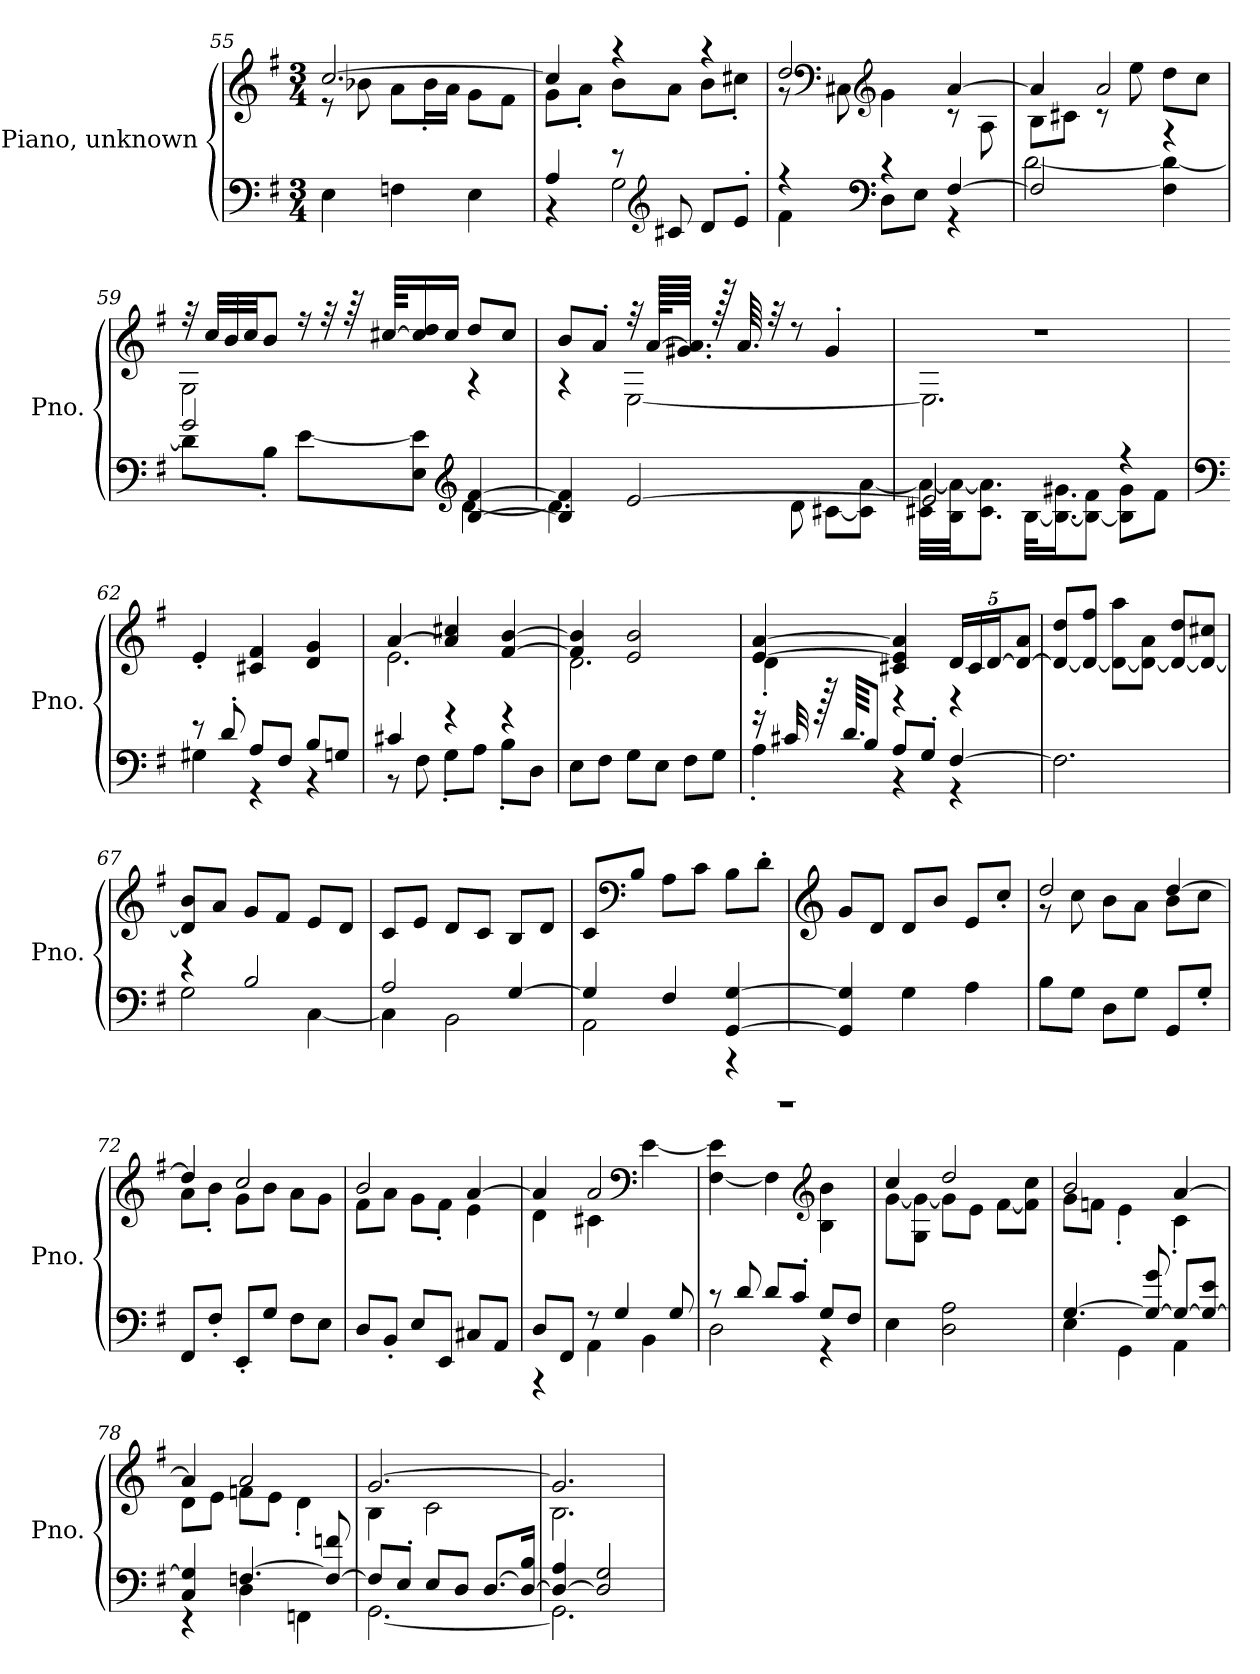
**kern	**kern
*part1	*part1
*staff2	*staff1
*I"Piano, unknown	*
*I'Pno.	*
*clefF4	*clefG2
*k[f#]	*k[f#]
*M3/4	*M3/4
=55	=55
*	*^
4E\	[2.cc/	8r
.	.	8b-X\
4Fn\	.	8a\L
.	.	16b-'\L
.	.	16a\JJ
4E\	.	8g\L
.	.	8f#\J
=56	=56	=56
*^	*	*
4A/	4r	4cc/]	8g\L
.	.	.	8a'\J
8r	2G\	4r	8b\L
*clefG2	*	*	*
8c#X/	.	.	8a\J
8d/L	.	4r	8b\L
8e'/J	.	.	8cc#X'\J
!!LO:LB:g=z	!!
=57	=57	=57	=57
4r	4f#\	2dd/	8r
*	*	*clefF4	*
.	.	.	8C#X\
*clefF4	*	*clefG2	*
4r	8D\L	.	4g\
.	8E\J	.	.
[4F#/	4r	[4a/	8r
.	.	.	8A\
=58	=58	=58	=58
2F#/]	[2d\	4a/]	8B\L
.	.	.	8c#X\J
.	.	2a/	8r
.	.	.	8ee\
4r	4F#\ 4d\_	.	8dd\L
.	.	.	8cc\J
=59	=59	=59	=59
2g/	8d\L]	32r	2G\
.	.	32cc/LLL	.
.	.	32b/	.
.	.	32cc/JJ	.
.	8B'\J	8b/J	.
.	[8e\L	16r	.
.	.	32r	.
.	.	64r	.
.	.	[64cc#X/KKLL	.
.	8E\ 8e\]J	16cc#/] 16dd/	.
.	.	16cc#/JJ	.
*clefG2	*	*	*
[4B/ [4f#/	[4d\	8dd/L	4r
.	.	8cc#/J	.
!!LO:LB:g=z	!!
=60	=60	=60	=60
4B/] 4f#/]	4.d\]	8b/L	4r
.	.	8a'/J	.
[2e/	.	32r	[2E\
.	.	[128a/KLLLL	.
.	.	64.g#X/ 64.a/]JJJJ	.
.	.	128r	.
.	.	64.a/	.
.	.	32r	.
.	8d\	8r	.
.	[8c#X\L	4g#'/	.
.	8c#\] [8a\J	.	.
=61	=61	=61	=61
2e/]	32c#X\ 32a\_LLL	2.r	2.E\]
.	32B\ 32a\_JJ	.	.
.	8.c#\ 8.a\]J	.	.
.	[32B\KLL	.	.
.	16.B\_ 16.g#X\J	.	.
.	8B\_ 8f#\J	.	.
4r	8B\] 8g#\L	.	.
.	8f#\J	.	.
*	*	*v	*v
=62	=62	=62
*clefF4	*	*
8r	4G#X\	4e'/
8d'/	.	.
8A/L	4r	4c#X/ 4f#/
8F#/J	.	.
8B/L	4r	4d/ 4g/
8Gn/J	.	.
!!LO:LB:g=z
=63	=63	=63
*	*	*^
4c#X/	8r	[4a/	2.e\
.	8F#\	.	.
4r	8G'\L	4a/] 4cc#X/	.
.	8A\J	.	.
4r	8B'\L	[4f#/ [4b/	.
.	8D\J	.	.
*v	*v	*	*
=64	=64	=64
8E\L	4f#/] 4b/]	2.d\
8F#\J	.	.
8G\L	2e/ 2b/	.
8E\J	.	.
8F#\L	.	.
8G\J	.	.
=65	=65	=65
*^	*	*
16r	4A'\	[4e/ [4a/	4d'\
32c#X/	.	.	.
128r	.	.	.
64.d/KKKL	.	.	.
8B/J	.	.	.
8A/L	4r	4c#X/ 4e/] 4a/]	4r
8G'/J	.	.	.
*	*	*Xbrackettup	*
[4F#/	4r	20d/LL	4r
.	.	20c#/	.
.	.	[20d/J	.
.	.	10d/_ 10a/J	.
*v	*v	*	*
*	*v	*v
=66	=66
2.F#\]	8d/_ 8dd/L
.	8d/_ 8ff#/J
.	8d\_ 8aa\L
.	8d\_ 8a\J
.	8d/_ 8dd/L
.	8d/_ 8cc#X/J
!!LO:LB:g=z
=67	=67
*^	*
4r	2G\	8d/] 8b/L
.	.	8a/J
2B/	.	8g/L
.	.	8f#/J
.	[4C\	8e/L
.	.	8d/J
=68	=68	=68
2A/	4C\]	8c/L
.	.	8e/J
.	2BB\	8d/L
.	.	8c/J
[4G/	.	8B/L
.	.	8d/J
=69	=69	=69
4G/]	2AA\	8c/L
*	*	*clefF4
.	.	8B/J
4F#/	.	8A\L
.	.	8c\J
[4GG/ [4G/	4r	8B\L
.	.	8d'\J
*v	*v	*
=70	=70
*	*clefG2
4GG/] 4G/]	8g/L
.	8d/J
4G\	8d/L
.	8b/J
4A\	8e/L
.	8cc'/J
=71	=71
*	*^
8B\L	2dd/	8r
8G\J	.	8cc\
8D\L	.	8b\L
8G\J	.	8a\J
8GG/L	[4dd/	8b\L
8G'/J	.	8cc\J
=72	=72	=72
8FF#/L	4dd/]	8a\L
8F#'/J	.	8b'\J
8EE'/L	2cc/	8g\L
8G/J	.	8b\J
8F#\L	.	8a\L
8E\J	.	8g\J
!!LO:LB:g=z	!!
=73	=73	=73
8D/L	2b/	8f#\L
8BB'/J	.	8a\J
8E/L	.	8g\L
8EE/J	.	8f#'\J
8C#X/L	[4a/	4e\
8AA/J	.	.
=74	=74	=74
*^	*	*
8D/L	4r	4a/]	4d\
8FF#/J	.	.	.
8r	4AA\	2a/	4c#X\
4G/	.	.	.
*	*	*clefF4	*
.	4BB\	.	[4e\
8G/	.	.	.
=75	=75	=75	=75
8r	2D\	2.r	[4F#\ 4e\]
8d/	.	.	.
8d/L	.	.	4F#\]
8c'/J	.	.	.
*	*	*clefG2	*
8G/L	4r	.	4B\ 4b\
8F#/J	.	.	.
*v	*v	*	*
=76	=76	=76
4E\	4cc/	[8g\L
.	.	8G\ 8g\_J
2D\ 2A\	2dd/	8g\L]
.	.	8e\J
.	.	[8f#\L
.	.	8f#\] 8cc\J
=77	=77	=77
*^	*	*
[4.G/	4E\	2b/	8g\L
.	.	.	8fn\J
.	4GG\	.	4e'\
8G/_ 8g/	.	.	.
8G/L_	4AA\	[4a/	4c'\
8G/_ 8e/J	.	.	.
!!LO:PB:g=z	!!
=78	=78	=78	=78
4C/ 4G/]	4r	4a/]	8d\L
.	.	.	8e\J
[4.Fn/	4D\	2a/	8fn\L
.	.	.	8e\J
.	4FFn\	.	4d'\
8F/_ 8fn/	.	.	.
=79	=79	=79	=79
8F/L]	[2.GG\	[2.g/	4B\
8E'/J	.	.	.
8E/L	.	.	2c\
8D/J	.	.	.
[8.D/L	.	.	.
16D/_ 16B/Jk	.	.	.
=80	=80	=80	=80
4D/_ 4A/	2.GG\]	2.g/]	2.B\
2D/] 2G/	.	.	.
*v	*v	*	*
*	*v	*v
=	=
*-	*-
